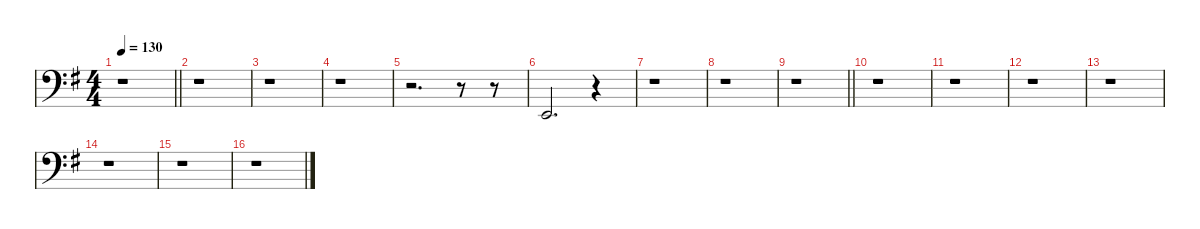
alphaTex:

\defaultSystemsLayout 4
\hideDynamics
\bracketExtendMode nobrackets
\singleTrackTrackNamePolicy hidden
\multiTrackTrackNamePolicy hidden
\otherSystemsTrackNameOrientation horizontal
\track ("Timpani" "timp.") {instrument timpani}
\staff {score}
\tuning (E4 B3 G3 D3 A2 E2)
\ts (4 4)
\beaming (8 2 2 2 2)
\tempo 130
\clef f4
\barLineRight lightlight
\ks eminor
r.1{dy f instrument timpani beam Down} |
r.1{beam Down} |
r.1{beam Down} |
r.1{beam Down} |
r.2{d beam Down} r.8{beam Down} r.8{beam Down} |
0.6{acc forcenatural}.2{d beam Up} r.4{beam Up} |
r.1{beam Down} |
r.1{beam Down} |
\barLineRight lightlight
r.1{beam Down} |
r.1{beam Down} |
r.1{beam Down} |
r.1{beam Down} |
r.1{beam Down} |
r.1{beam Down} |
r.1{beam Down} |
r.1{beam Down}
